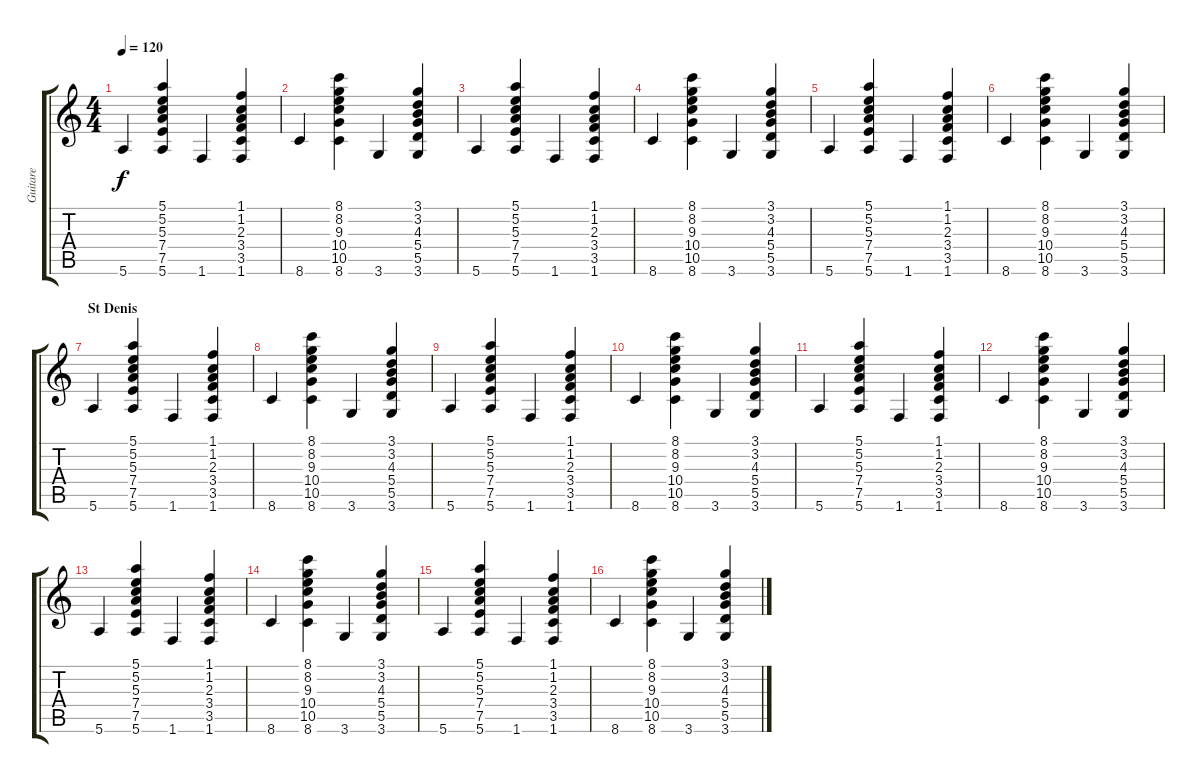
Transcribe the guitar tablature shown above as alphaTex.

\track ("Guitare" "Guitare") {instrument acousticguitarnylon}
\staff {score tabs}
\tuning (E4 B3 G3 D3 A2 E2) {hide}
\ts (4 4)
\tempo 120
\clef g2
\ks c
5.6.4{dy f} (5.1 5.2 5.3 7.4 7.5 5.6).4 1.6.4 (1.1 1.2 2.3 3.4 3.5 1.6).4 |
8.6.4 (8.1 8.2 9.3 10.4 10.5 8.6).4 3.6.4 (3.1 3.2 4.3 5.4 5.5 3.6).4 |
5.6.4 (5.1 5.2 5.3 7.4 7.5 5.6).4 1.6.4 (1.1 1.2 2.3 3.4 3.5 1.6).4 |
8.6.4 (8.1 8.2 9.3 10.4 10.5 8.6).4 3.6.4 (3.1 3.2 4.3 5.4 5.5 3.6).4 |
5.6.4 (5.1 5.2 5.3 7.4 7.5 5.6).4 1.6.4 (1.1 1.2 2.3 3.4 3.5 1.6).4 |
8.6.4 (8.1 8.2 9.3 10.4 10.5 8.6).4 3.6.4 (3.1 3.2 4.3 5.4 5.5 3.6).4 |
\section ("" "St Denis")
5.6.4 (5.1 5.2 5.3 7.4 7.5 5.6).4 1.6.4 (1.1 1.2 2.3 3.4 3.5 1.6).4 |
8.6.4 (8.1 8.2 9.3 10.4 10.5 8.6).4 3.6.4 (3.1 3.2 4.3 5.4 5.5 3.6).4 |
5.6.4 (5.1 5.2 5.3 7.4 7.5 5.6).4 1.6.4 (1.1 1.2 2.3 3.4 3.5 1.6).4 |
8.6.4 (8.1 8.2 9.3 10.4 10.5 8.6).4 3.6.4 (3.1 3.2 4.3 5.4 5.5 3.6).4 |
5.6.4 (5.1 5.2 5.3 7.4 7.5 5.6).4 1.6.4 (1.1 1.2 2.3 3.4 3.5 1.6).4 |
8.6.4 (8.1 8.2 9.3 10.4 10.5 8.6).4 3.6.4 (3.1 3.2 4.3 5.4 5.5 3.6).4 |
5.6.4 (5.1 5.2 5.3 7.4 7.5 5.6).4 1.6.4 (1.1 1.2 2.3 3.4 3.5 1.6).4 |
8.6.4 (8.1 8.2 9.3 10.4 10.5 8.6).4 3.6.4 (3.1 3.2 4.3 5.4 5.5 3.6).4 |
5.6.4 (5.1 5.2 5.3 7.4 7.5 5.6).4 1.6.4 (1.1 1.2 2.3 3.4 3.5 1.6).4 |
8.6.4 (8.1 8.2 9.3 10.4 10.5 8.6).4 3.6.4 (3.1 3.2 4.3 5.4 5.5 3.6).4
